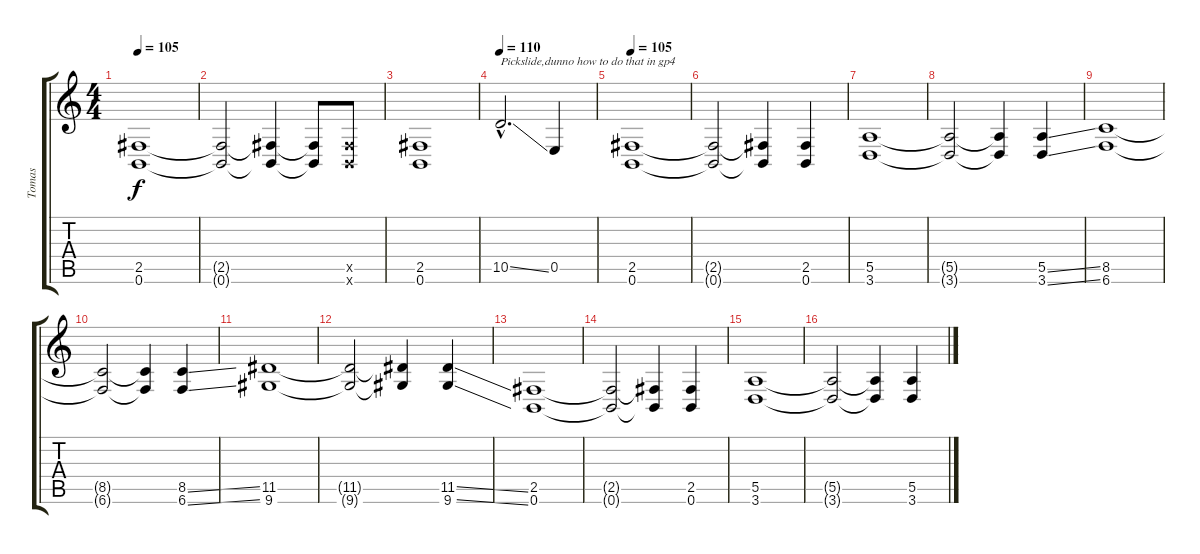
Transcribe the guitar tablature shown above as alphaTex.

\track ("Tomas" "Tomas") {instrument distortionguitar}
\staff {score tabs}
\tuning (B3 Gb3 D3 A2 E2 B1) {hide}
\ts (4 4)
\tempo 105
\clef g2
\ks c
(2.5 0.6).1{dy f} |
(2.5{t} 0.6{t}).2 (2.5{t} 0.6{t}).4 (2.5{t} 0.6{t}).8 (2.5{x} 0.6{x}).8 |
(2.5 0.6).1 |
\tempo 110
10.5{ss hac}.2{d txt "Pickslide,dunno how to do that in gp4"} 0.5.4 |
\tempo 105
(2.5 0.6).1 |
(2.5{t} 0.6{t}).2 (2.5{t} 0.6{t}).4 (2.5 0.6).4 |
(5.5 3.6).1 |
(5.5{t} 3.6{t}).2 (5.5{t} 3.6{t}).4 (5.5{ss} 3.6{ss}).4 |
(8.5 6.6).1 |
(8.5{t} 6.6{t}).2 (8.5{t} 6.6{t}).4 (8.5{ss} 6.6{ss}).4 |
(11.5 9.6).1 |
(11.5{t} 9.6{t}).2 (11.5{t} 9.6{t}).4 (11.5{ss} 9.6{ss}).4 |
(2.5 0.6).1 |
(2.5{t} 0.6{t}).2 (2.5{t} 0.6{t}).4 (2.5 0.6).4 |
(5.5 3.6).1 |
(5.5{t} 3.6{t}).2 (5.5{t} 3.6{t}).4 (5.5{ss} 3.6{ss}).4
